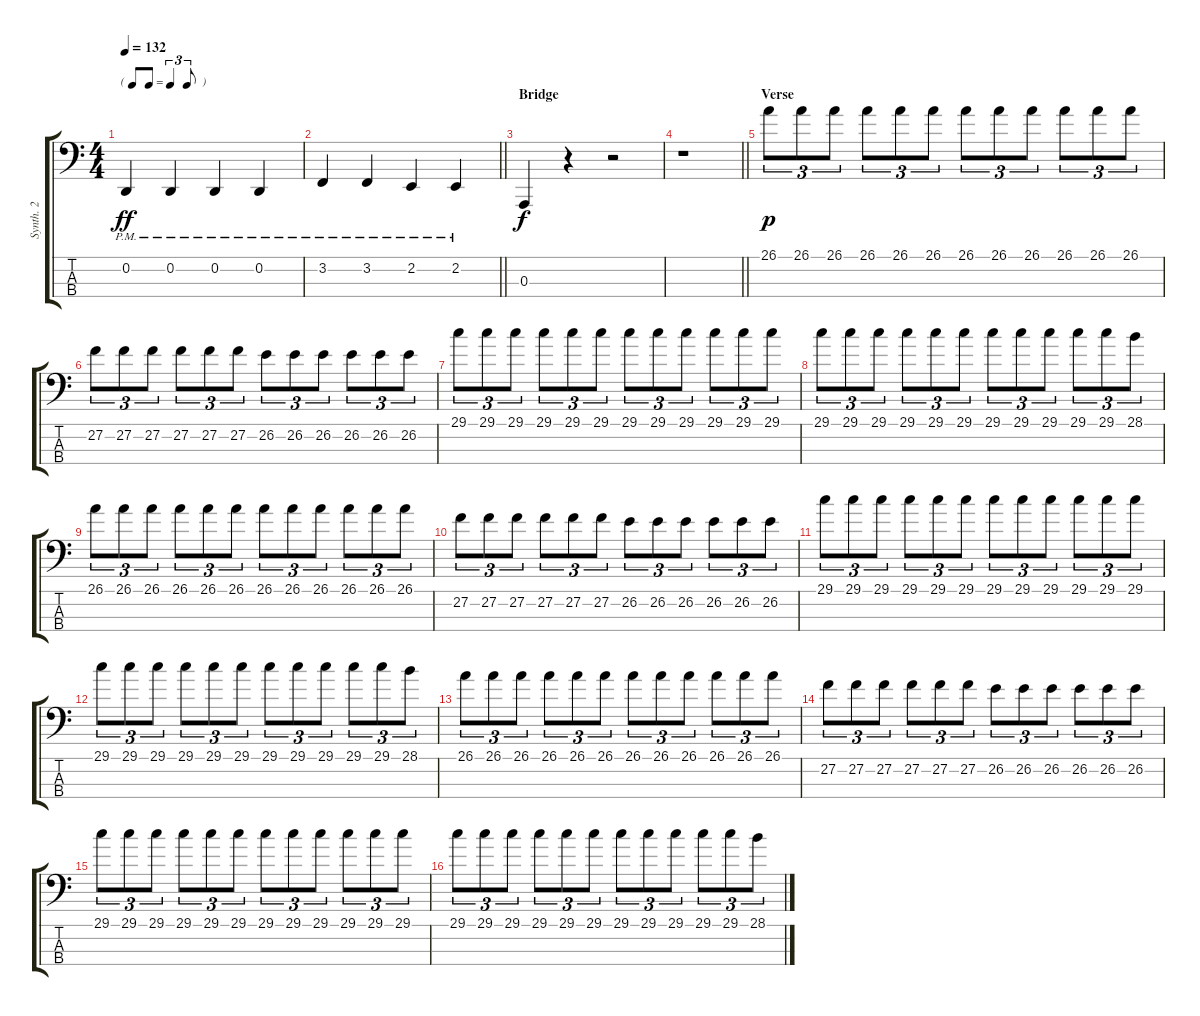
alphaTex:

\track ("Synth. 2" "Synth. 2") {instrument lead2sawtooth}
\staff {score tabs}
\tuning (G2 D2 A1 E1) {hide}
\ts (4 4)
\tf triplet8th
\tempo 132
\clef f4
\ks c
0.2{pm}.4{dy ff} 0.2{pm}.4 0.2{pm}.4 0.2{pm}.4 |
\barLineRight lightlight
3.2{pm}.4 3.2{pm}.4 2.2{pm}.4 2.2{pm}.4 |
\section ("" "Bridge")
0.3.4{dy f} r.4 r.2 |
\barLineRight lightlight
r.1 |
\section ("" "Verse")
26.1.8{tu (3 2) dy p} 26.1.8{tu (3 2)} 26.1.8{tu (3 2)} 26.1.8{tu (3 2)} 26.1.8{tu (3 2)} 26.1.8{tu (3 2)} 26.1.8{tu (3 2)} 26.1.8{tu (3 2)} 26.1.8{tu (3 2)} 26.1.8{tu (3 2)} 26.1.8{tu (3 2)} 26.1.8{tu (3 2)} |
27.2.8{tu (3 2)} 27.2.8{tu (3 2)} 27.2.8{tu (3 2)} 27.2.8{tu (3 2)} 27.2.8{tu (3 2)} 27.2.8{tu (3 2)} 26.2.8{tu (3 2)} 26.2.8{tu (3 2)} 26.2.8{tu (3 2)} 26.2.8{tu (3 2)} 26.2.8{tu (3 2)} 26.2.8{tu (3 2)} |
29.1.8{tu (3 2)} 29.1.8{tu (3 2)} 29.1.8{tu (3 2)} 29.1.8{tu (3 2)} 29.1.8{tu (3 2)} 29.1.8{tu (3 2)} 29.1.8{tu (3 2)} 29.1.8{tu (3 2)} 29.1.8{tu (3 2)} 29.1.8{tu (3 2)} 29.1.8{tu (3 2)} 29.1.8{tu (3 2)} |
29.1.8{tu (3 2)} 29.1.8{tu (3 2)} 29.1.8{tu (3 2)} 29.1.8{tu (3 2)} 29.1.8{tu (3 2)} 29.1.8{tu (3 2)} 29.1.8{tu (3 2)} 29.1.8{tu (3 2)} 29.1.8{tu (3 2)} 29.1.8{tu (3 2)} 29.1.8{tu (3 2)} 28.1.8{tu (3 2)} |
26.1.8{tu (3 2)} 26.1.8{tu (3 2)} 26.1.8{tu (3 2)} 26.1.8{tu (3 2)} 26.1.8{tu (3 2)} 26.1.8{tu (3 2)} 26.1.8{tu (3 2)} 26.1.8{tu (3 2)} 26.1.8{tu (3 2)} 26.1.8{tu (3 2)} 26.1.8{tu (3 2)} 26.1.8{tu (3 2)} |
27.2.8{tu (3 2)} 27.2.8{tu (3 2)} 27.2.8{tu (3 2)} 27.2.8{tu (3 2)} 27.2.8{tu (3 2)} 27.2.8{tu (3 2)} 26.2.8{tu (3 2)} 26.2.8{tu (3 2)} 26.2.8{tu (3 2)} 26.2.8{tu (3 2)} 26.2.8{tu (3 2)} 26.2.8{tu (3 2)} |
29.1.8{tu (3 2)} 29.1.8{tu (3 2)} 29.1.8{tu (3 2)} 29.1.8{tu (3 2)} 29.1.8{tu (3 2)} 29.1.8{tu (3 2)} 29.1.8{tu (3 2)} 29.1.8{tu (3 2)} 29.1.8{tu (3 2)} 29.1.8{tu (3 2)} 29.1.8{tu (3 2)} 29.1.8{tu (3 2)} |
29.1.8{tu (3 2)} 29.1.8{tu (3 2)} 29.1.8{tu (3 2)} 29.1.8{tu (3 2)} 29.1.8{tu (3 2)} 29.1.8{tu (3 2)} 29.1.8{tu (3 2)} 29.1.8{tu (3 2)} 29.1.8{tu (3 2)} 29.1.8{tu (3 2)} 29.1.8{tu (3 2)} 28.1.8{tu (3 2)} |
26.1.8{tu (3 2)} 26.1.8{tu (3 2)} 26.1.8{tu (3 2)} 26.1.8{tu (3 2)} 26.1.8{tu (3 2)} 26.1.8{tu (3 2)} 26.1.8{tu (3 2)} 26.1.8{tu (3 2)} 26.1.8{tu (3 2)} 26.1.8{tu (3 2)} 26.1.8{tu (3 2)} 26.1.8{tu (3 2)} |
27.2.8{tu (3 2)} 27.2.8{tu (3 2)} 27.2.8{tu (3 2)} 27.2.8{tu (3 2)} 27.2.8{tu (3 2)} 27.2.8{tu (3 2)} 26.2.8{tu (3 2)} 26.2.8{tu (3 2)} 26.2.8{tu (3 2)} 26.2.8{tu (3 2)} 26.2.8{tu (3 2)} 26.2.8{tu (3 2)} |
29.1.8{tu (3 2)} 29.1.8{tu (3 2)} 29.1.8{tu (3 2)} 29.1.8{tu (3 2)} 29.1.8{tu (3 2)} 29.1.8{tu (3 2)} 29.1.8{tu (3 2)} 29.1.8{tu (3 2)} 29.1.8{tu (3 2)} 29.1.8{tu (3 2)} 29.1.8{tu (3 2)} 29.1.8{tu (3 2)} |
29.1.8{tu (3 2)} 29.1.8{tu (3 2)} 29.1.8{tu (3 2)} 29.1.8{tu (3 2)} 29.1.8{tu (3 2)} 29.1.8{tu (3 2)} 29.1.8{tu (3 2)} 29.1.8{tu (3 2)} 29.1.8{tu (3 2)} 29.1.8{tu (3 2)} 29.1.8{tu (3 2)} 28.1.8{tu (3 2)}
